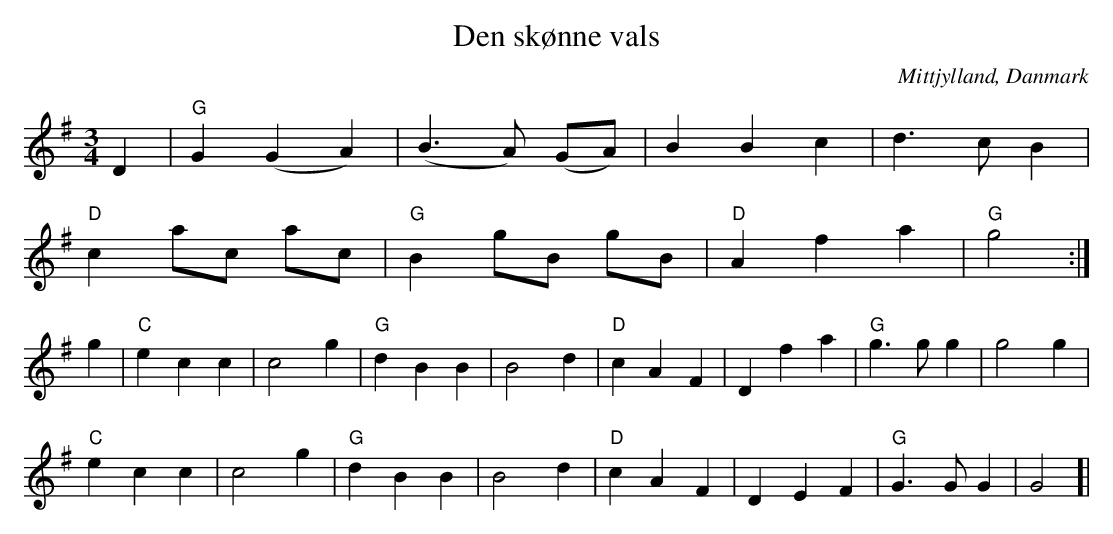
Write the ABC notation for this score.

X:1
T:Den skønne vals
O:Mittjylland, Danmark
M:3/4
L:1/8
K:G
D2|"G"G2 (G2A2)|(B3A) (GA)|B2 B2 c2|d3 c B2|
"D"c2 ac ac|"G"B2 gB gB|"D"A2 f2 a2|"G"g4:|
g2|"C"e2 c2 c2|c4 g2|"G"d2 B2 B2|B4 d2|"D"c2 A2 F2|D2 f2 a2|"G"g3 g g2|g4 g2|
"C"e2 c2 c2|c4 g2|"G"d2 B2 B2|B4 d2|"D"c2 A2 F2|D2 E2 F2|"G"G3 G G2|G4]|
